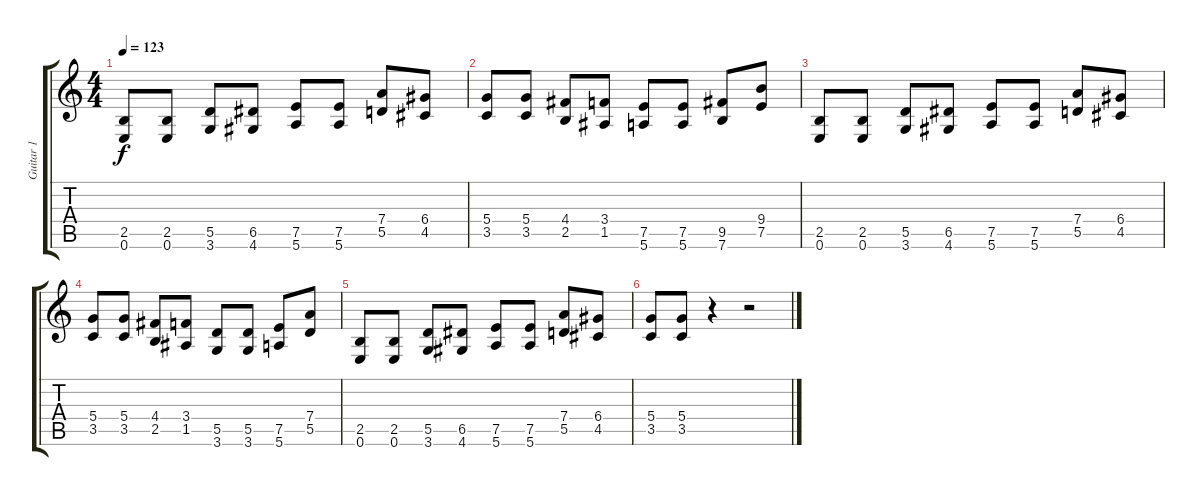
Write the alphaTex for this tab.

\track ("Guitar 1" "Guitar 1") {instrument overdrivenguitar}
\staff {score tabs}
\tuning (E4 B3 G3 D3 A2 E2) {hide}
\ts (4 4)
\tempo 123
\clef g2
\ks c
(2.5 0.6).8{dy f} (2.5 0.6).8 (5.5 3.6).8 (6.5 4.6).8 (7.5 5.6).8 (7.5 5.6).8 (7.4 5.5).8 (6.4 4.5).8 |
(5.4 3.5).8 (5.4 3.5).8 (4.4 2.5).8 (3.4 1.5).8 (7.5 5.6).8 (7.5 5.6).8 (9.5 7.6).8 (9.4 7.5).8 |
(2.5 0.6).8 (2.5 0.6).8 (5.5 3.6).8 (6.5 4.6).8 (7.5 5.6).8 (7.5 5.6).8 (7.4 5.5).8 (6.4 4.5).8 |
(5.4 3.5).8 (5.4 3.5).8 (4.4 2.5).8 (3.4 1.5).8 (5.5 3.6).8 (5.5 3.6).8 (7.5 5.6).8 (7.4 5.5).8 |
(2.5 0.6).8 (2.5 0.6).8 (5.5 3.6).8 (6.5 4.6).8 (7.5 5.6).8 (7.5 5.6).8 (7.4 5.5).8 (6.4 4.5).8 |
(5.4 3.5).8 (5.4 3.5).8 r.4 r.2
